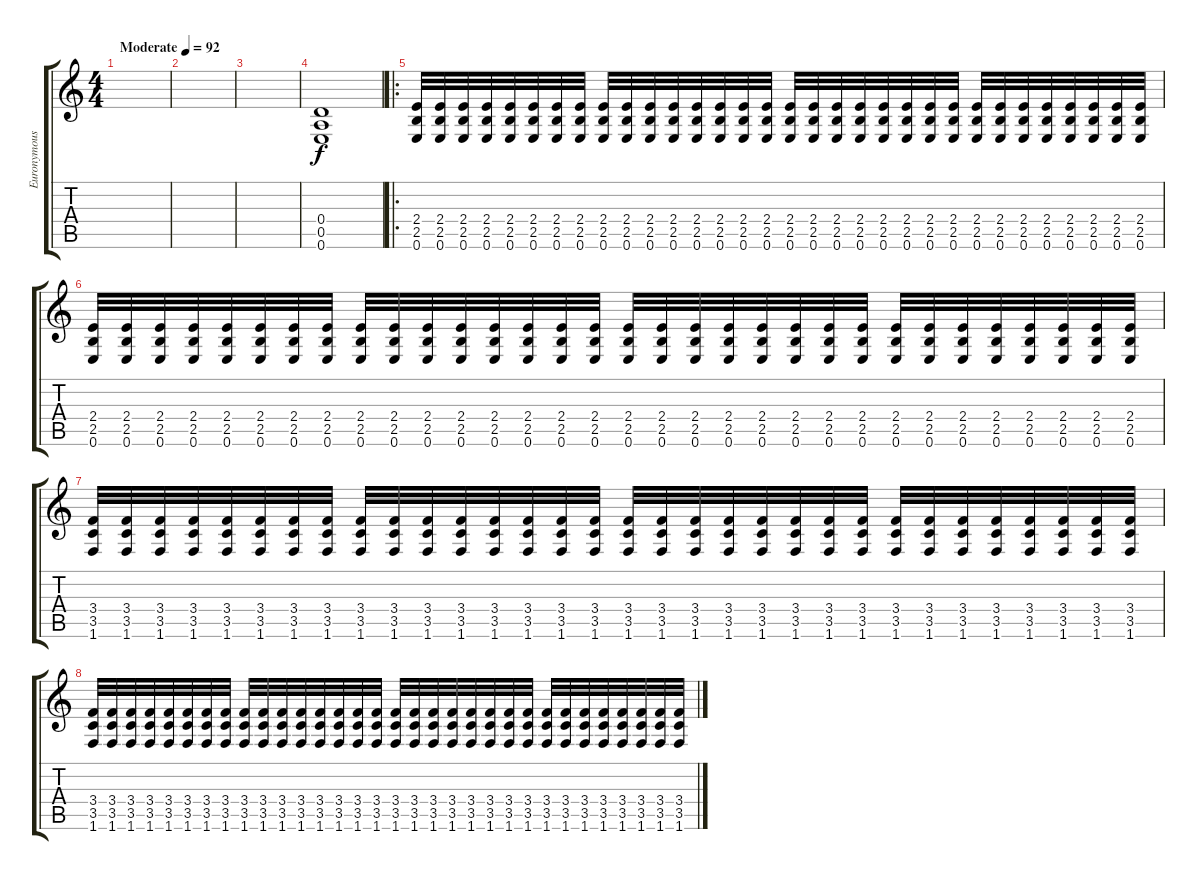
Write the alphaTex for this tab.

\track ("Euronymous Rhythm" "Euronymous") {instrument distortionguitar}
\staff {score tabs}
\tuning (E4 B3 G3 D3 A2 E2) {hide}
\ts (4 4)
\tempo (92 "Moderate")
\clef g2
\ks c
|
|
|
(0.4 0.5 0.6).1 |
\ro
(2.4 2.5 0.6).32 (2.4 2.5 0.6).32 (2.4 2.5 0.6).32 (2.4 2.5 0.6).32 (2.4 2.5 0.6).32 (2.4 2.5 0.6).32 (2.4 2.5 0.6).32 (2.4 2.5 0.6).32 (2.4 2.5 0.6).32 (2.4 2.5 0.6).32 (2.4 2.5 0.6).32 (2.4 2.5 0.6).32 (2.4 2.5 0.6).32 (2.4 2.5 0.6).32 (2.4 2.5 0.6).32 (2.4 2.5 0.6).32 (2.4 2.5 0.6).32 (2.4 2.5 0.6).32 (2.4 2.5 0.6).32 (2.4 2.5 0.6).32 (2.4 2.5 0.6).32 (2.4 2.5 0.6).32 (2.4 2.5 0.6).32 (2.4 2.5 0.6).32 (2.4 2.5 0.6).32 (2.4 2.5 0.6).32 (2.4 2.5 0.6).32 (2.4 2.5 0.6).32 (2.4 2.5 0.6).32 (2.4 2.5 0.6).32 (2.4 2.5 0.6).32 (2.4 2.5 0.6).32 |
(2.4 2.5 0.6).32 (2.4 2.5 0.6).32 (2.4 2.5 0.6).32 (2.4 2.5 0.6).32 (2.4 2.5 0.6).32 (2.4 2.5 0.6).32 (2.4 2.5 0.6).32 (2.4 2.5 0.6).32 (2.4 2.5 0.6).32 (2.4 2.5 0.6).32 (2.4 2.5 0.6).32 (2.4 2.5 0.6).32 (2.4 2.5 0.6).32 (2.4 2.5 0.6).32 (2.4 2.5 0.6).32 (2.4 2.5 0.6).32 (2.4 2.5 0.6).32 (2.4 2.5 0.6).32 (2.4 2.5 0.6).32 (2.4 2.5 0.6).32 (2.4 2.5 0.6).32 (2.4 2.5 0.6).32 (2.4 2.5 0.6).32 (2.4 2.5 0.6).32 (2.4 2.5 0.6).32 (2.4 2.5 0.6).32 (2.4 2.5 0.6).32 (2.4 2.5 0.6).32 (2.4 2.5 0.6).32 (2.4 2.5 0.6).32 (2.4 2.5 0.6).32 (2.4 2.5 0.6).32 |
(3.4 3.5 1.6).32 (3.4 3.5 1.6).32 (3.4 3.5 1.6).32 (3.4 3.5 1.6).32 (3.4 3.5 1.6).32 (3.4 3.5 1.6).32 (3.4 3.5 1.6).32 (3.4 3.5 1.6).32 (3.4 3.5 1.6).32 (3.4 3.5 1.6).32 (3.4 3.5 1.6).32 (3.4 3.5 1.6).32 (3.4 3.5 1.6).32 (3.4 3.5 1.6).32 (3.4 3.5 1.6).32 (3.4 3.5 1.6).32 (3.4 3.5 1.6).32 (3.4 3.5 1.6).32 (3.4 3.5 1.6).32 (3.4 3.5 1.6).32 (3.4 3.5 1.6).32 (3.4 3.5 1.6).32 (3.4 3.5 1.6).32 (3.4 3.5 1.6).32 (3.4 3.5 1.6).32 (3.4 3.5 1.6).32 (3.4 3.5 1.6).32 (3.4 3.5 1.6).32 (3.4 3.5 1.6).32 (3.4 3.5 1.6).32 (3.4 3.5 1.6).32 (3.4 3.5 1.6).32 |
(3.4 3.5 1.6).32 (3.4 3.5 1.6).32 (3.4 3.5 1.6).32 (3.4 3.5 1.6).32 (3.4 3.5 1.6).32 (3.4 3.5 1.6).32 (3.4 3.5 1.6).32 (3.4 3.5 1.6).32 (3.4 3.5 1.6).32 (3.4 3.5 1.6).32 (3.4 3.5 1.6).32 (3.4 3.5 1.6).32 (3.4 3.5 1.6).32 (3.4 3.5 1.6).32 (3.4 3.5 1.6).32 (3.4 3.5 1.6).32 (3.4 3.5 1.6).32 (3.4 3.5 1.6).32 (3.4 3.5 1.6).32 (3.4 3.5 1.6).32 (3.4 3.5 1.6).32 (3.4 3.5 1.6).32 (3.4 3.5 1.6).32 (3.4 3.5 1.6).32 (3.4 3.5 1.6).32 (3.4 3.5 1.6).32 (3.4 3.5 1.6).32 (3.4 3.5 1.6).32 (3.4 3.5 1.6).32 (3.4 3.5 1.6).32 (3.4 3.5 1.6).32 (3.4 3.5 1.6).32
